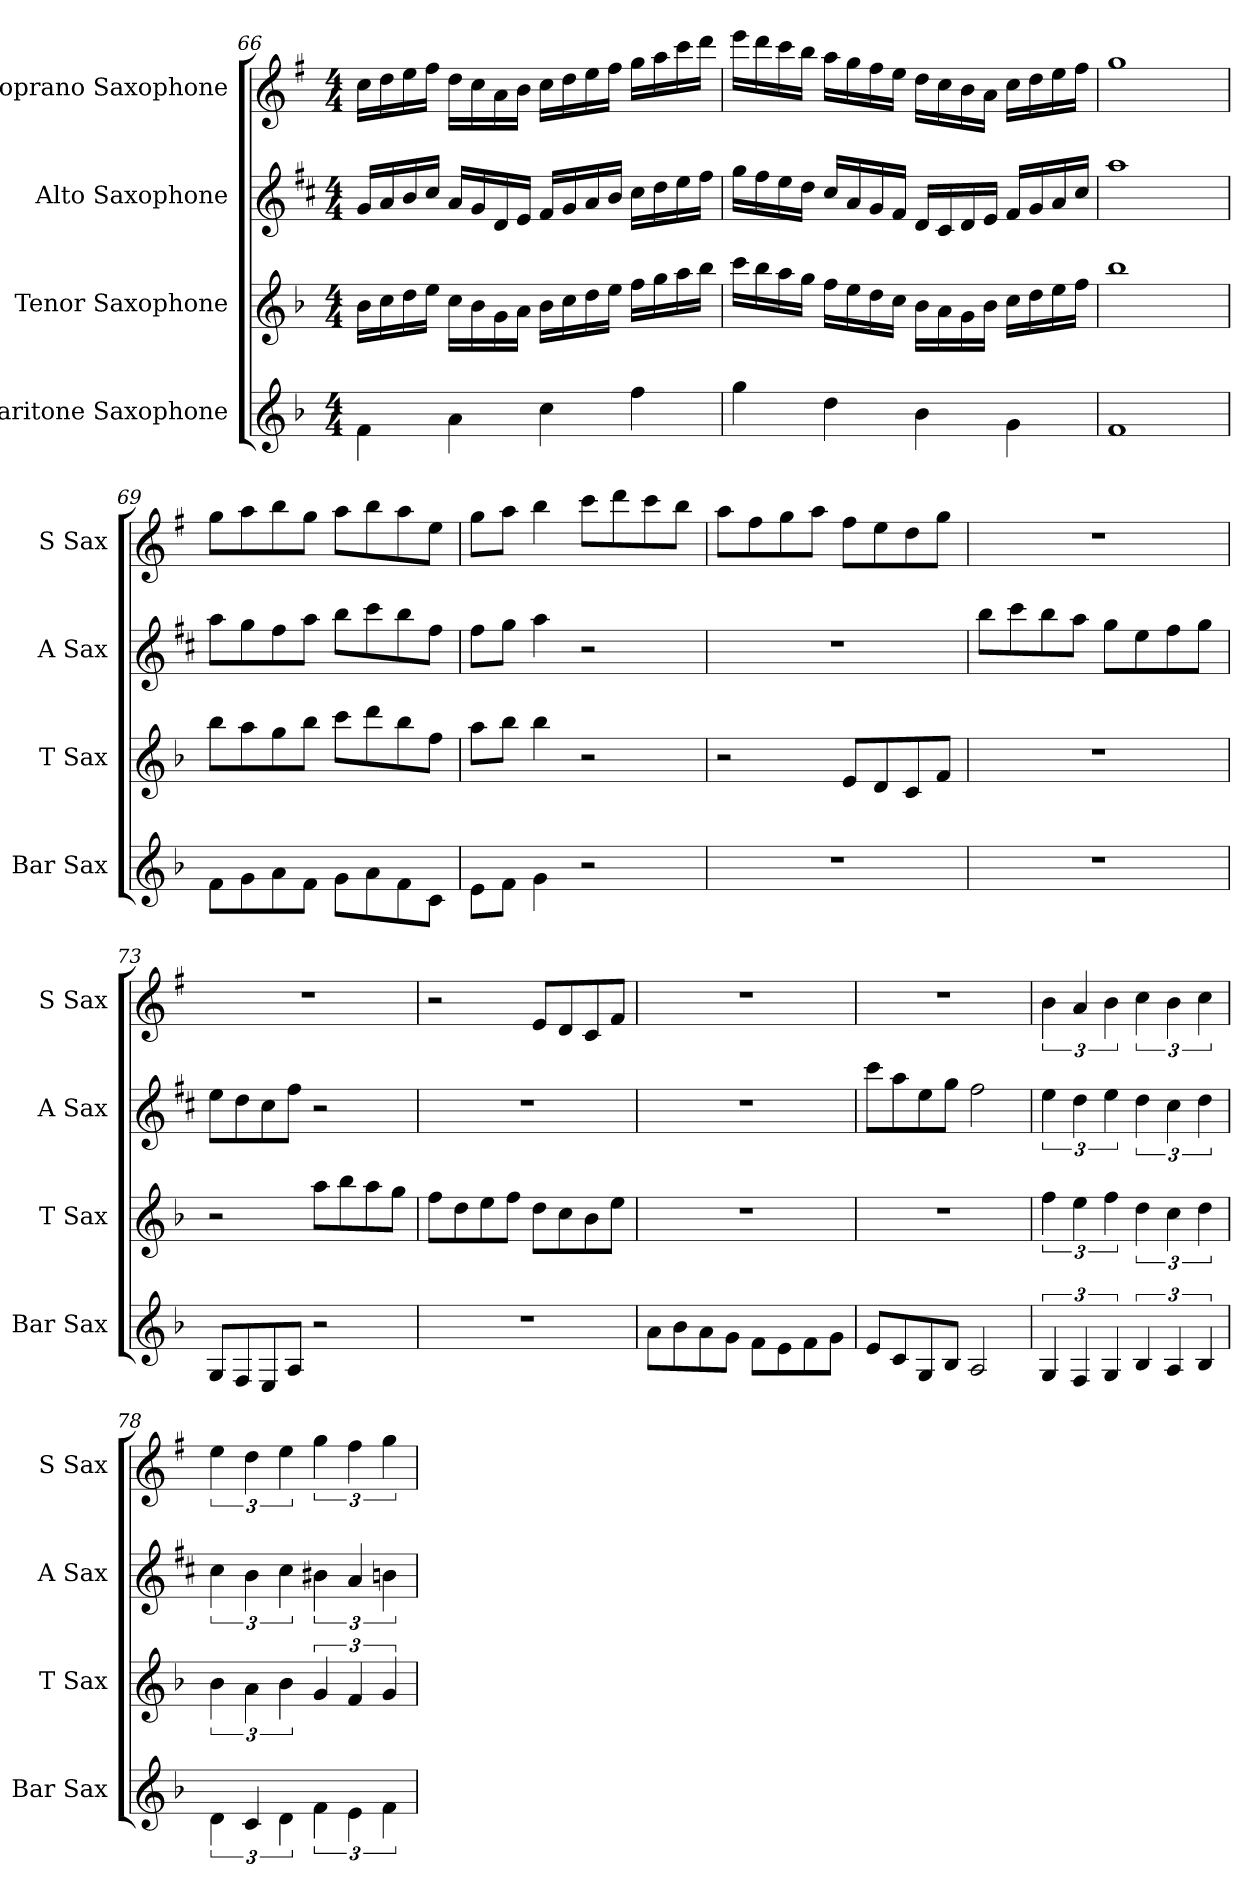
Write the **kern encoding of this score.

**kern	**kern	**kern	**kern
*part4	*part3	*part2	*part1
*staff4	*staff3	*staff2	*staff1
*I"Baritone Saxophone	*I"Tenor Saxophone	*I"Alto Saxophone	*I"Soprano Saxophone
*I'Bar Sax	*I'T Sax	*I'A Sax	*I'S Sax
!!LO:PB:g=z
*clefG2	*clefG2	*clefG2	*clefG2
*ITrd12c21	*ITrd8c14	*ITrd5c9	*ITrd1c2
*k[b-]	*k[b-]	*k[b-]	*k[b-]
*M4/4	*M4/4	*M4/4	*M4/4
=66	=66	=66	=66
4F\	16B-\LL	16B-/LL	16b-\LL
.	16c\	16c/	16cc\
.	16d\	16d/	16dd\
.	16e\JJ	16e/JJ	16ee\JJ
4A\	16c\LL	16c/LL	16cc\LL
.	16B-\	16B-/	16b-\
.	16G\	16F/	16g\
.	16A\JJ	16G/JJ	16a\JJ
4c\	16B-\LL	16A/LL	16b-\LL
.	16c\	16B-/	16cc\
.	16d\	16c/	16dd\
.	16e\JJ	16d/JJ	16ee\JJ
4f\	16f\LL	16e\LL	16ff\LL
.	16g\	16f\	16gg\
.	16a\	16g\	16bb-\
.	16b-\JJ	16a\JJ	16ccc\JJ
=67	=67	=67	=67
4g\	16cc\LL	16b-\LL	16ddd\LL
.	16b-\	16a\	16ccc\
.	16a\	16g\	16bb-\
.	16g\JJ	16f\JJ	16aa\JJ
4d\	16f\LL	16e/LL	16gg\LL
.	16e\	16c/	16ff\
.	16d\	16B-/	16ee\
.	16c\JJ	16A/JJ	16dd\JJ
4B-\	16B-\LL	16F/LL	16cc\LL
.	16A\	16E/	16b-\
.	16G\	16F/	16a\
.	16B-\JJ	16G/JJ	16g\JJ
4G\	16c\LL	16A/LL	16b-\LL
.	16d\	16B-/	16cc\
.	16e\	16c/	16dd\
.	16f\JJ	16e/JJ	16ee\JJ
=68	=68	=68	=68
1F	1b-	1cc	1ff
=69	=69	=69	=69
8F\L	8b-\L	8cc\L	8ff\L
8G\	8a\	8b-\	8gg\
8A\	8g\	8a\	8aa\
8F\J	8b-\J	8cc\J	8ff\J
8G\L	8cc\L	8dd\L	8gg\L
8A\	8dd\	8ee\	8aa\
8F\	8b-\	8dd\	8gg\
8C\J	8f\J	8a\J	8dd\J
!!LO:LB:g=z
=70	=70	=70	=70
8E\L	8a\L	8a\L	8ff\L
8F\J	8b-\J	8b-\J	8gg\J
4G\	4b-\	4cc\	4aa\
2r	2r	2r	8bb-\L
.	.	.	8ccc\
.	.	.	8bb-\
.	.	.	8aa\J
=71	=71	=71	=71
1r	2r	1r	8gg\L
.	.	.	8ee\
.	.	.	8ff\
.	.	.	8gg\J
.	8E/L	.	8ee\L
.	8D/	.	8dd\
.	8C/	.	8cc\
.	8F/J	.	8ff\J
=72	=72	=72	=72
1r	1r	8dd\L	1r
.	.	8ee\	.
.	.	8dd\	.
.	.	8cc\J	.
.	.	8b-\L	.
.	.	8g\	.
.	.	8a\	.
.	.	8b-\J	.
=73	=73	=73	=73
8GG/L	2r	8g\L	1r
8FF/	.	8f\	.
8EE/	.	8e\	.
8AA/J	.	8a\J	.
2r	8a\L	2r	.
.	8b-\	.	.
.	8a\	.	.
.	8g\J	.	.
=74	=74	=74	=74
1r	8f\L	1r	2r
.	8d\	.	.
.	8e\	.	.
.	8f\J	.	.
.	8d\L	.	8d/L
.	8c\	.	8c/
.	8B-\	.	8B-/
.	8e\J	.	8e/J
!!LO:LB:g=z
=75	=75	=75	=75
8A\L	1r	1r	1r
8B-\	.	.	.
8A\	.	.	.
8G\J	.	.	.
8F\L	.	.	.
8E\	.	.	.
8F\	.	.	.
8G\J	.	.	.
=76	=76	=76	=76
8E/L	1r	8ee\L	1r
8C/	.	8cc\	.
8GG/	.	8g\	.
8BB-/J	.	8b-\J	.
2AA/	.	2a\	.
=77	=77	=77	=77
6GG/	6f\	6g\	6a\
6FF/	6e\	6f\	6g/
6GG/	6f\	6g\	6a\
6BB-/	6d\	6f\	6b-\
6AA/	6c\	6e\	6a\
6BB-/	6d\	6f\	6b-\
=78	=78	=78	=78
6D\	6B-\	6e\	6dd\
6C/	6A\	6d\	6cc\
6D\	6B-\	6e\	6dd\
6F\	6G/	6d#X\	6ff\
6E\	6F/	6c/	6ee\
6F\	6G/	6dn\	6ff\
=	=	=	=
*-	*-	*-	*-
